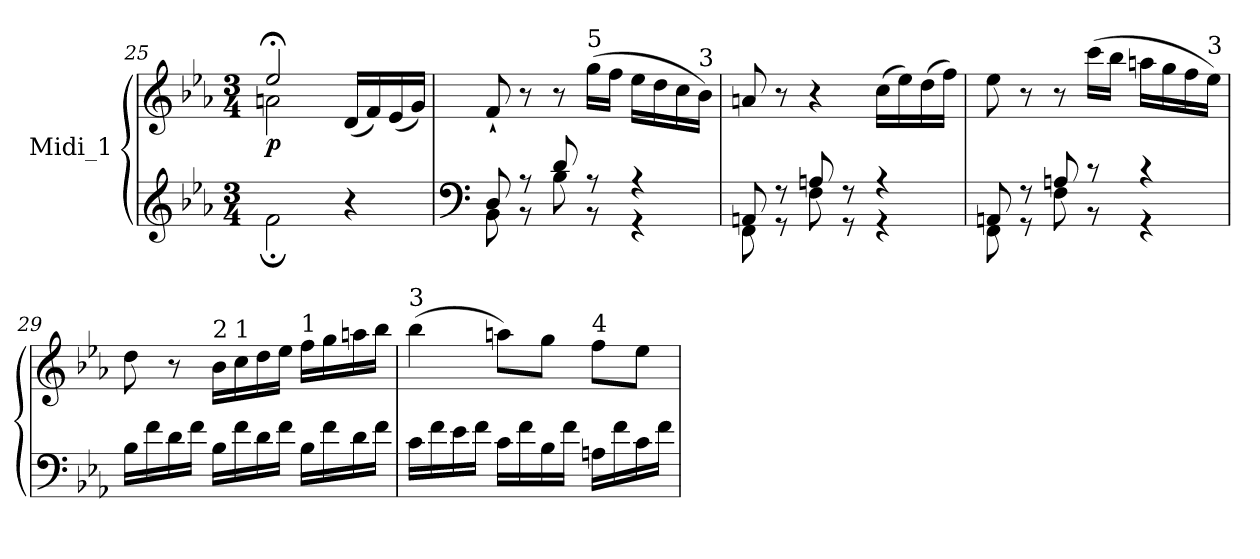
**kern	**kern	**dynam
*part1	*part1	*part1
*staff2	*staff1	*staff1/2
*I"Midi_1	*	*
*clefG2	*clefG2	*
*k[b-e-a-]	*k[b-e-a-]	*
*E-:	*E-:	*
*M3/4	*M3/4	*
=25	=25	=25
*^	*^	*
!	!	!	!	!LO:DY:b
2ryy	2f;\	2ee-i;</	2an\	p
4ryy	4r	(<16d/LL	4ryy	.
.	.	16f/)	.	.
.	.	(<16e-/	.	.
.	.	16g/JJ)	.	.
*	*	*v	*v	*
!!LO:LB:g=z
=26	=26	=26	=26
*clefF4	*	*	*
8D/	8BB-\	8f`/	.
8r	8r	8r	.
8d/	8B-\	8r	.
!	!	!LO:TX:a:t=5	!
8r	8r	(>16gg\LL	.
.	.	16ff\JJ	.
4r	4r	16ee-\LL	.
.	.	16dd\	.
.	.	16cc\	.
!	!	!LO:TX:a:t=3	!
.	.	16b-\JJ)	.
=27	=27	=27	=27
8AAn/	8FF\	8an/	.
8r	8r	8r	.
8An/	8F\	4r	.
8r	8r	.	.
4r	4r	(>16cc\LL	.
.	.	16ee-\)	.
.	.	(>16dd\	.
.	.	16ff\JJ)	.
=28	=28	=28	=28
8AAn/	8FF\	8ee-\	.
8r	8r	8r	.
8An/	8F\	8r	.
8r	8r	(>16ccc\LL	.
.	.	16bb-\JJ	.
4r	4r	16aan\LL	.
.	.	16gg\	.
.	.	16ff\	.
!	!	!LO:TX:a:t=3	!
.	.	16ee-\JJ)	.
!!LO:PB:g=z
=29	=29	=29	=29
16B-\LL	2ryy	8dd\	.
16f\	.	.	.
16d\	.	8r	.
16f\JJ	.	.	.
!	!	!LO:TX:a:t=2	!
16B-\LL	.	16b-\LL	.
!	!	!LO:TX:a:t=1	!
16f\	.	16cc\	.
16d\	.	16dd\	.
16f\JJ	.	16ee-\JJ	.
!	!	!LO:TX:a:t=1	!
16B-\LL	4ryy	16ff\LL	.
16f\	.	16gg\	.
16d\	.	16aan\	.
16f\JJ	.	16bb-\JJ	.
*v	*v	*	*
!!LO:LB:g=z
=30	=30	=30
!	!LO:TX:a:t=3	!
16c\LL	(>4bb-\	.
16f\	.	.
16e-\	.	.
16f\JJ	.	.
16c\LL	8aan\L)	.
16f\	.	.
16B-\	8gg\J	.
16f\JJ	.	.
!	!LO:TX:a:t=4	!
16An\LL	8ff\L	.
16f\	.	.
16c\	8ee-\J	.
16f\JJ	.	.
=	=	=
*-	*-	*-
